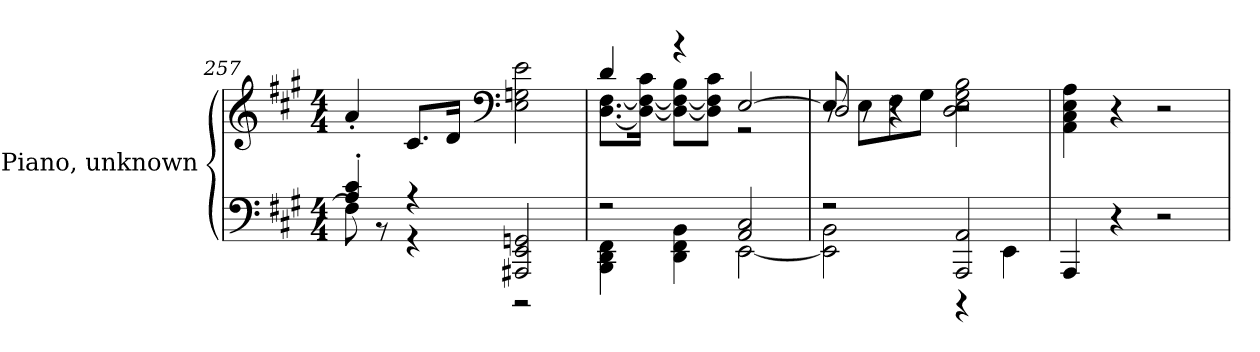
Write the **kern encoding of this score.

**kern	**kern
*part1	*part1
*staff2	*staff1
*I"Piano, unknown	*
*I'Pno.	*
*clefF4	*clefG2
*k[f#c#g#]	*k[f#c#g#]
*M4/4	*M4/4
=257	=257
*^	*
4A/' 4c#/'	8F#\]	4a'/
.	8r	.
4r	4r	8.c#/L
.	.	16d/Jk
*	*	*clefF4
2AAA#X/ 2EE/ 2GGn/	2r	2E\ 2Gn\ 2e\
!!LO:LB:g=z
=258	=258	=258
*	*	*^
2r	4BBB\ 4DD\ 4FF#\	4d/	[8.D\ [8.F#\L
.	.	.	16D\_ 16F#\_ 16c#\Jk
.	4DD\ 4FF#\ 4BB\	4r	8D\_ 8F#\_ 8B\L
.	.	.	8D\] 8F#\] 8c#\J
2AA/ 2C#/	[2EE\	[2E/	2r
=259	=259	=259	=259
*	*	*	*^
2r	2EE\] 2BB\	8E/]	8r	2D/
.	.	8r	8E\L	.
.	.	4r	8F#\	.
.	.	.	8G#\J	.
2AAA/ 2AA/	4r	2r	2D\ 2E\ 2G#\ 2B\	2r
.	4EE\	.	.	.
*v	*v	*	*	*
*	*v	*v	*v
=260	=260
4AAA/	4AA\ 4C#\ 4E\ 4A\
4r	4r
2r	2r
=	=
*-	*-
